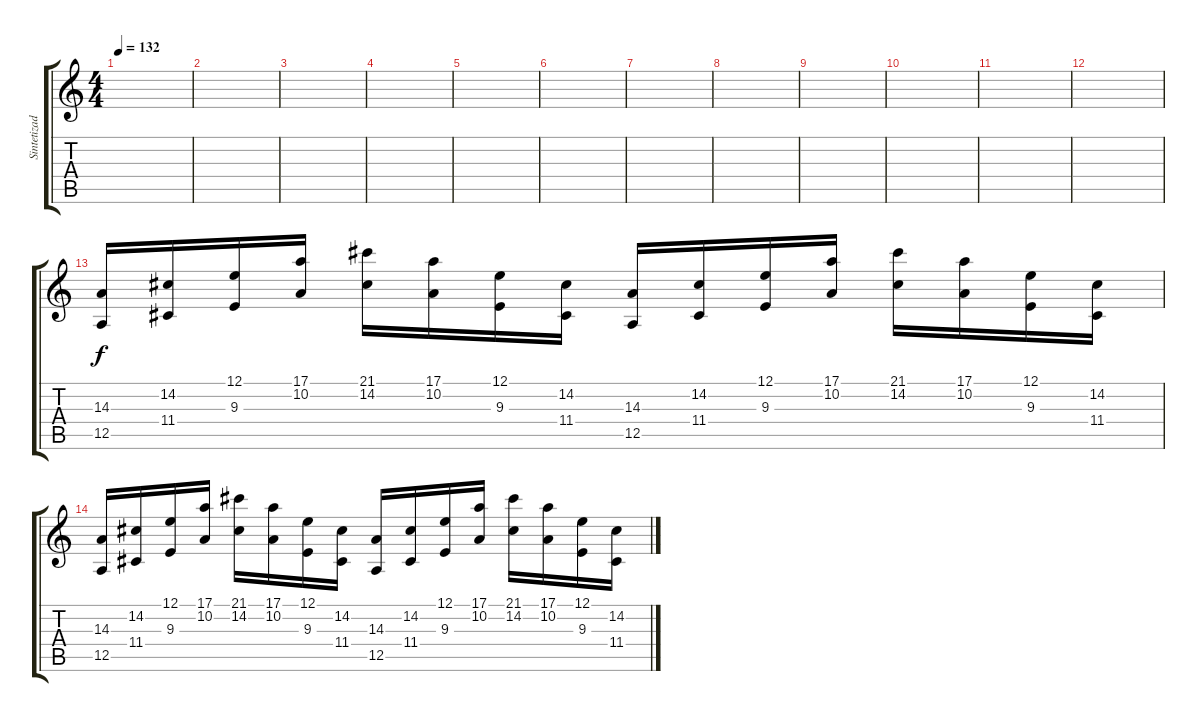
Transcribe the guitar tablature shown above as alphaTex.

\track ("Sintetizador 3" "Sintetizad") {instrument pizzicatostrings}
\staff {score tabs}
\tuning (E4 B3 G3 D3 A2 E2) {hide}
\ts (4 4)
\tempo 132
\clef g2
\ks c
|
|
|
|
|
|
|
|
|
|
|
|
(14.3 12.5).16{volume 6} (14.2 11.4).16 (12.1 9.3).16 (17.1 10.2).16 (21.1 14.2).16 (17.1 10.2).16 (12.1 9.3).16 (14.2 11.4).16 (14.3 12.5).16 (14.2 11.4).16 (12.1 9.3).16 (17.1 10.2).16 (21.1 14.2).16 (17.1 10.2).16 (12.1 9.3).16 (14.2 11.4).16 |
(14.3 12.5).16 (14.2 11.4).16 (12.1 9.3).16 (17.1 10.2).16 (21.1 14.2).16 (17.1 10.2).16 (12.1 9.3).16 (14.2 11.4).16 (14.3 12.5).16 (14.2 11.4).16 (12.1 9.3).16 (17.1 10.2).16 (21.1 14.2).16 (17.1 10.2).16 (12.1 9.3).16 (14.2 11.4).16
